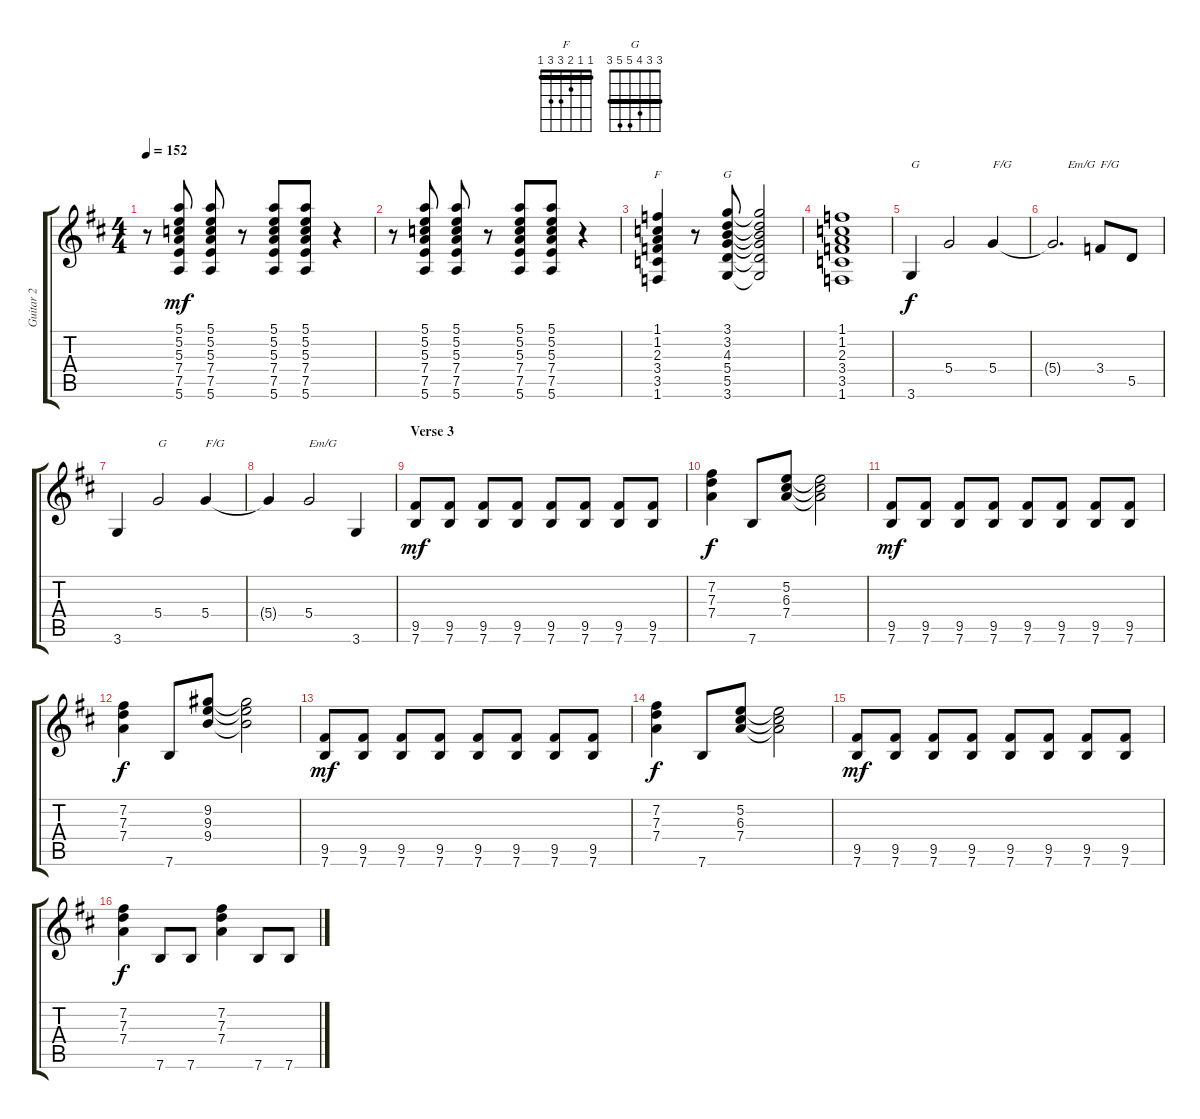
\track ("Guitar 2" "Guitar 2") {instrument overdrivenguitar}
\staff {score tabs}
\tuning (E4 B3 G3 D3 A2 E2) {hide}
\chord ("F" 1 1 2 3 3 1) {barre 1}
\chord ("G" 3 3 4 5 5 3) {barre 3}
\ts (4 4)
\tempo 152
\clef g2
\ks bminor
r.8{dy mf} (5.1 5.2 5.3 7.4 7.5 5.6).8 (5.1 5.2 5.3 7.4 7.5 5.6).8 r.8 (5.1 5.2 5.3 7.4 7.5 5.6).8 (5.1 5.2 5.3 7.4 7.5 5.6).8 r.4 |
r.8 (5.1 5.2 5.3 7.4 7.5 5.6).8 (5.1 5.2 5.3 7.4 7.5 5.6).8 r.8 (5.1 5.2 5.3 7.4 7.5 5.6).8 (5.1 5.2 5.3 7.4 7.5 5.6).8 r.4 |
(1.1 1.2 2.3 3.4 3.5 1.6).4{ch "F"} r.8 (3.1 3.2 4.3 5.4 5.5 3.6).8{ch "G"} (3.1{t} 3.2{t} 4.3{t} 5.4{t} 5.5{t} 3.6{t}).2 |
(1.1 1.2 2.3 3.4 3.5 1.6).1 |
3.6.4{txt "G" dy f} 5.4.2 5.4.4{txt "F/G"} |
5.4{t}.2{d txt "     Em/G"} 3.4.8{txt "F/G"} 5.5.8 |
3.6.4 5.4.2{txt "G"} 5.4.4{txt "F/G"} |
5.4{t}.4 5.4.2{txt "Em/G"} 3.6.4 |
\section ("" "Verse 3")
(9.5 7.6).8{dy mf volume 12} (9.5 7.6).8 (9.5 7.6).8 (9.5 7.6).8 (9.5 7.6).8 (9.5 7.6).8 (9.5 7.6).8 (9.5 7.6).8 |
(7.2 7.3 7.4).4{dy f} 7.6.8 (5.2 6.3 7.4).8 (5.2{t} 6.3{t} 7.4{t}).2 |
(9.5 7.6).8{dy mf} (9.5 7.6).8 (9.5 7.6).8 (9.5 7.6).8 (9.5 7.6).8 (9.5 7.6).8 (9.5 7.6).8 (9.5 7.6).8 |
(7.2 7.3 7.4).4{dy f} 7.6.8 (9.2 9.3 9.4).8 (9.2{t} 9.3{t} 9.4{t}).2 |
(9.5 7.6).8{dy mf} (9.5 7.6).8 (9.5 7.6).8 (9.5 7.6).8 (9.5 7.6).8 (9.5 7.6).8 (9.5 7.6).8 (9.5 7.6).8 |
(7.2 7.3 7.4).4{dy f} 7.6.8 (5.2 6.3 7.4).8 (5.2{t} 6.3{t} 7.4{t}).2 |
(9.5 7.6).8{dy mf} (9.5 7.6).8 (9.5 7.6).8 (9.5 7.6).8 (9.5 7.6).8 (9.5 7.6).8 (9.5 7.6).8 (9.5 7.6).8 |
(7.2 7.3 7.4).4{dy f} 7.6.8 7.6.8 (7.2 7.3 7.4).4 7.6.8 7.6.8
